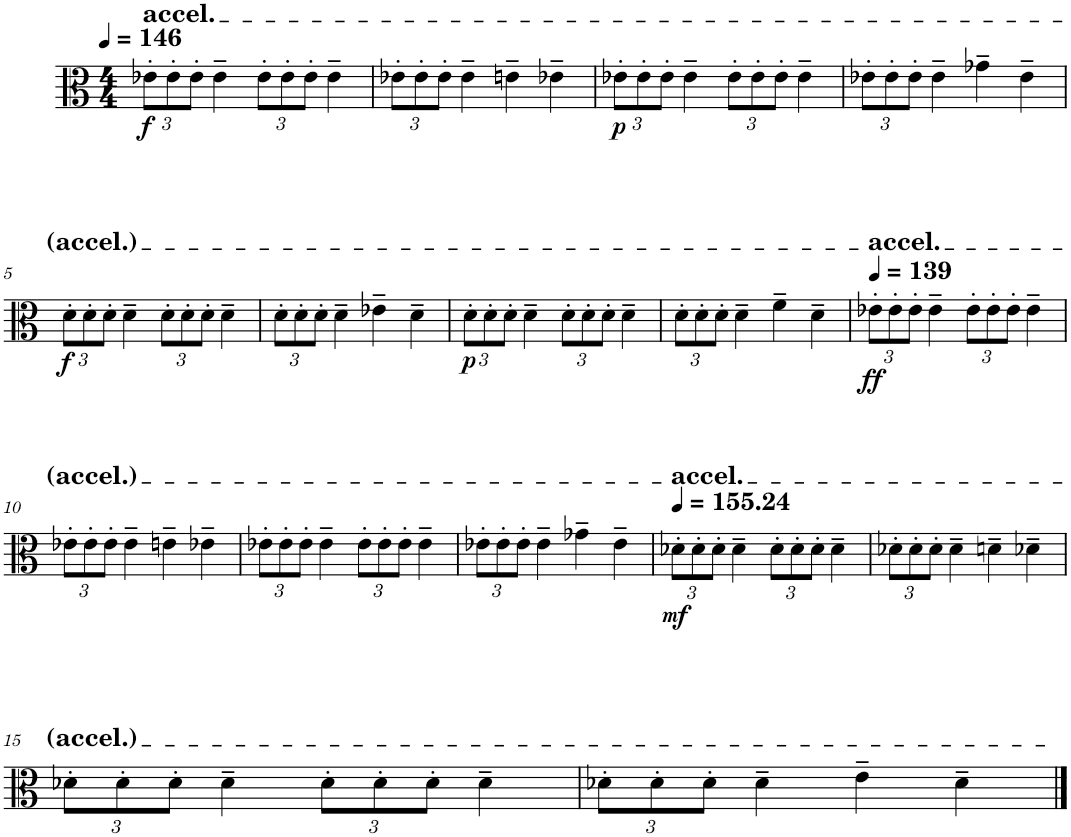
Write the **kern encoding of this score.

**kern	**dynam
*part1	*part1
*staff1	*staff1
*I"Viola	*
*I'Vla.	*
*clefC3	*
*k[]	*
*M4/4	*
*MM146	*
*Xbrackettup	*
=1	=1
!LO:TX:a:t=accel.	!
!	!LO:DY:b
12e-X'\L	f
12e-'\	.
12e-'\J	.
4e-~\	.
12e-'\L	.
12e-'\	.
12e-'\J	.
4e-~\	.
=2	=2
12e-X'\L	.
12e-'\	.
12e-'\J	.
4e-~\	.
4en~\	.
4e-X~\	.
=3	=3
!	!LO:DY:b
12e-X'\L	p
12e-'\	.
12e-'\J	.
4e-~\	.
12e-'\L	.
12e-'\	.
12e-'\J	.
4e-~\	.
=4	=4
12e-X'\L	.
12e-'\	.
12e-'\J	.
4e-~\	.
4g-X~\	.
4e-~\	.
!!LO:LB:g=z
=5	=5
!	!LO:DY:b
12d'\L	f
12d'\	.
12d'\J	.
4d~\	.
12d'\L	.
12d'\	.
12d'\J	.
4d~\	.
=6	=6
12d'\L	.
12d'\	.
12d'\J	.
4d~\	.
4e-X~\	.
4d~\	.
=7	=7
!	!LO:DY:b
12d'\L	p
12d'\	.
12d'\J	.
4d~\	.
12d'\L	.
12d'\	.
12d'\J	.
4d~\	.
=8	=8
12d'\L	.
12d'\	.
12d'\J	.
4d~\	.
4f~\	.
4d~\	.
=9	=9
*MM139	*
!LO:TX:a:t=accel.	!
!	!LO:DY:b
12e-X'\L	ff
12e-'\	.
12e-'\J	.
4e-~\	.
12e-'\L	.
12e-'\	.
12e-'\J	.
4e-~\	.
!!LO:LB:g=z
=10	=10
12e-X'\L	.
12e-'\	.
12e-'\J	.
4e-~\	.
4en~\	.
4e-X~\	.
=11	=11
12e-X'\L	.
12e-'\	.
12e-'\J	.
4e-~\	.
12e-'\L	.
12e-'\	.
12e-'\J	.
4e-~\	.
=12	=12
12e-X'\L	.
12e-'\	.
12e-'\J	.
4e-~\	.
4g-X~\	.
4e-~\	.
=13	=13
*MM155	*
!LO:TX:a:t=accel.	!
!	!LO:DY:b
12d-X'\L	mf
12d-'\	.
12d-'\J	.
4d-~\	.
12d-'\L	.
12d-'\	.
12d-'\J	.
4d-~\	.
=14	=14
12d-X'\L	.
12d-'\	.
12d-'\J	.
4d-~\	.
4dn~\	.
4d-X~\	.
!!LO:LB:g=z
=15	=15
12d-X'\L	.
12d-'\	.
12d-'\J	.
4d-~\	.
12d-'\L	.
12d-'\	.
12d-'\J	.
4d-~\	.
=16	=16
12d-X'\L	.
12d-'\	.
12d-'\J	.
4d-~\	.
4e~\	.
4d-~\	.
==	==
*-	*-
